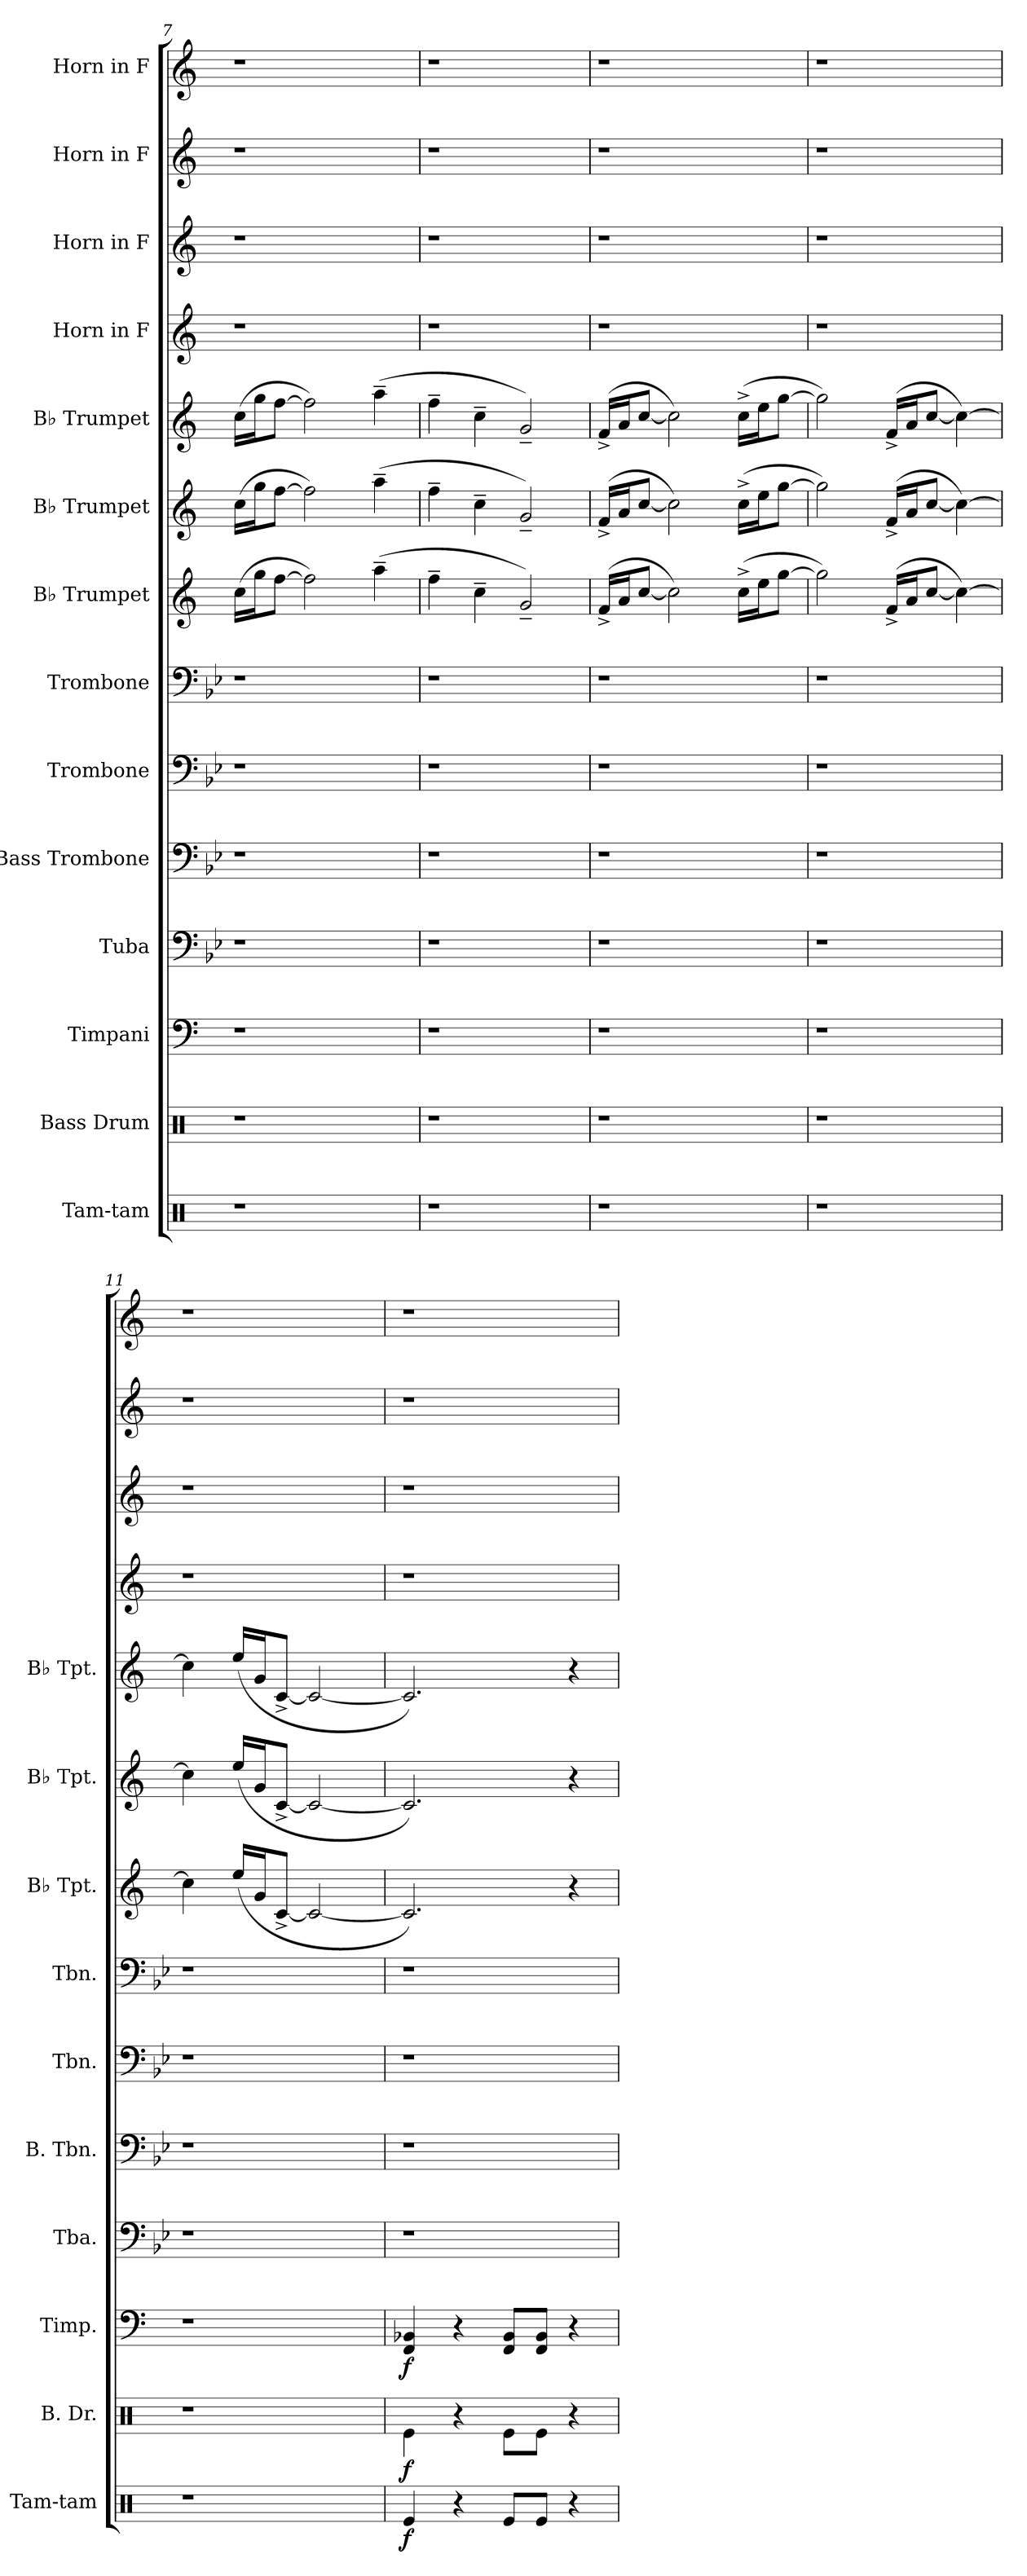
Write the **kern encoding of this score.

**kern	**dynam	**kern	**dynam	**kern	**dynam	**kern	**kern	**kern	**kern	**kern	**kern	**kern	**kern	**kern	**kern	**kern
*part14	*part14	*part13	*part13	*part12	*part12	*part11	*part10	*part9	*part8	*part7	*part6	*part5	*part4	*part3	*part2	*part1
*staff14	*staff14	*staff13	*staff13	*staff12	*staff12	*staff11	*staff10	*staff9	*staff8	*staff7	*staff6	*staff5	*staff4	*staff3	*staff2	*staff1
*I"Tam-tam	*	*I"Bass Drum	*	*I"Timpani	*	*I"Tuba	*I"Bass Trombone	*I"Trombone	*I"Trombone	*I"B♭ Trumpet	*I"B♭ Trumpet	*I"B♭ Trumpet	*I"Horn in F	*I"Horn in F	*I"Horn in F	*I"Horn in F
*I'Tam-tam	*	*I'B. Dr.	*	*I'Timp.	*	*I'Tba.	*I'B. Tbn.	*I'Tbn.	*I'Tbn.	*I'B♭ Tpt.	*I'B♭ Tpt.	*I'B♭ Tpt.	*	*	*	*
*clefX	*	*clefX	*	*clefF4	*	*clefF4	*clefF4	*clefF4	*clefF4	*clefG2	*clefG2	*clefG2	*clefG2	*clefG2	*clefG2	*clefG2
*	*	*	*	*	*	*	*	*	*	*ITrd1c2	*ITrd1c2	*ITrd1c2	*ITrd4c7	*ITrd4c7	*ITrd4c7	*ITrd4c7
*k[]	*	*k[]	*	*k[]	*	*k[b-e-]	*k[b-e-]	*k[b-e-]	*k[b-e-]	*k[b-e-]	*k[b-e-]	*k[b-e-]	*k[b-]	*k[b-]	*k[b-]	*k[b-]
=7	=7	=7	=7	=7	=7	=7	=7	=7	=7	=7	=7	=7	=7	=7	=7	=7
1r	.	1r	.	1r	.	1r	1r	1r	1r	(16b-\LL	(16b-\LL	(16b-\LL	1r	1r	1r	1r
.	.	.	.	.	.	.	.	.	.	16ff\J	16ff\J	16ff\J	.	.	.	.
.	.	.	.	.	.	.	.	.	.	[8ee-\J	[8ee-\J	[8ee-\J	.	.	.	.
.	.	.	.	.	.	.	.	.	.	2ee-\])	2ee-\])	2ee-\])	.	.	.	.
.	.	.	.	.	.	.	.	.	.	(4gg~\	(4gg~\	(4gg~\	.	.	.	.
=8	=8	=8	=8	=8	=8	=8	=8	=8	=8	=8	=8	=8	=8	=8	=8	=8
1r	.	1r	.	1r	.	1r	1r	1r	1r	4ee-~\	4ee-~\	4ee-~\	1r	1r	1r	1r
.	.	.	.	.	.	.	.	.	.	4b-~\	4b-~\	4b-~\	.	.	.	.
.	.	.	.	.	.	.	.	.	.	2f~/)	2f~/)	2f~/)	.	.	.	.
=9	=9	=9	=9	=9	=9	=9	=9	=9	=9	=9	=9	=9	=9	=9	=9	=9
1r	.	1r	.	1r	.	1r	1r	1r	1r	(16e-^/LL	(16e-^/LL	(16e-^/LL	1r	1r	1r	1r
.	.	.	.	.	.	.	.	.	.	16g/J	16g/J	16g/J	.	.	.	.
.	.	.	.	.	.	.	.	.	.	[8b-/J	[8b-/J	[8b-/J	.	.	.	.
.	.	.	.	.	.	.	.	.	.	2b-\])	2b-\])	2b-\])	.	.	.	.
.	.	.	.	.	.	.	.	.	.	(16b-^\LL	(16b-^\LL	(16b-^\LL	.	.	.	.
.	.	.	.	.	.	.	.	.	.	16dd\J	16dd\J	16dd\J	.	.	.	.
.	.	.	.	.	.	.	.	.	.	[8ff\J	[8ff\J	[8ff\J	.	.	.	.
=10	=10	=10	=10	=10	=10	=10	=10	=10	=10	=10	=10	=10	=10	=10	=10	=10
1r	.	1r	.	1r	.	1r	1r	1r	1r	2ff\])	2ff\])	2ff\])	1r	1r	1r	1r
.	.	.	.	.	.	.	.	.	.	(16e-^/LL	(16e-^/LL	(16e-^/LL	.	.	.	.
.	.	.	.	.	.	.	.	.	.	16g/J	16g/J	16g/J	.	.	.	.
.	.	.	.	.	.	.	.	.	.	[8b-/J	[8b-/J	[8b-/J	.	.	.	.
.	.	.	.	.	.	.	.	.	.	4b-\_)	4b-\_)	4b-\_)	.	.	.	.
!!LO:PB:g=z
=11	=11	=11	=11	=11	=11	=11	=11	=11	=11	=11	=11	=11	=11	=11	=11	=11
1r	.	1r	.	1r	.	1r	1r	1r	1r	4b-\]	4b-\]	4b-\]	1r	1r	1r	1r
.	.	.	.	.	.	.	.	.	.	(16dd/LL	(16dd/LL	(16dd/LL	.	.	.	.
.	.	.	.	.	.	.	.	.	.	16f/J	16f/J	16f/J	.	.	.	.
.	.	.	.	.	.	.	.	.	.	[8B-^/J	[8B-^/J	[8B-^/J	.	.	.	.
.	.	.	.	.	.	.	.	.	.	2B-/_	2B-/_	2B-/_	.	.	.	.
=12	=12	=12	=12	=12	=12	=12	=12	=12	=12	=12	=12	=12	=12	=12	=12	=12
!	!LO:DY:b	!	!LO:DY:b	!	!LO:DY:b	!	!	!	!	!	!	!	!	!	!	!
4Re/	f	4Re\	f	4FF/ 4BB-X/	f	1r	1r	1r	1r	2.B-/])	2.B-/])	2.B-/])	1r	1r	1r	1r
4r	.	4r	.	4r	.	.	.	.	.	.	.	.	.	.	.	.
8Re/L	.	8Re\L	.	8FF/ 8BB-/L	.	.	.	.	.	.	.	.	.	.	.	.
8Re/J	.	8Re\J	.	8FF/ 8BB-/J	.	.	.	.	.	.	.	.	.	.	.	.
4r	.	4r	.	4r	.	.	.	.	.	4r	4r	4r	.	.	.	.
=	=	=	=	=	=	=	=	=	=	=	=	=	=	=	=	=
*-	*-	*-	*-	*-	*-	*-	*-	*-	*-	*-	*-	*-	*-	*-	*-	*-
